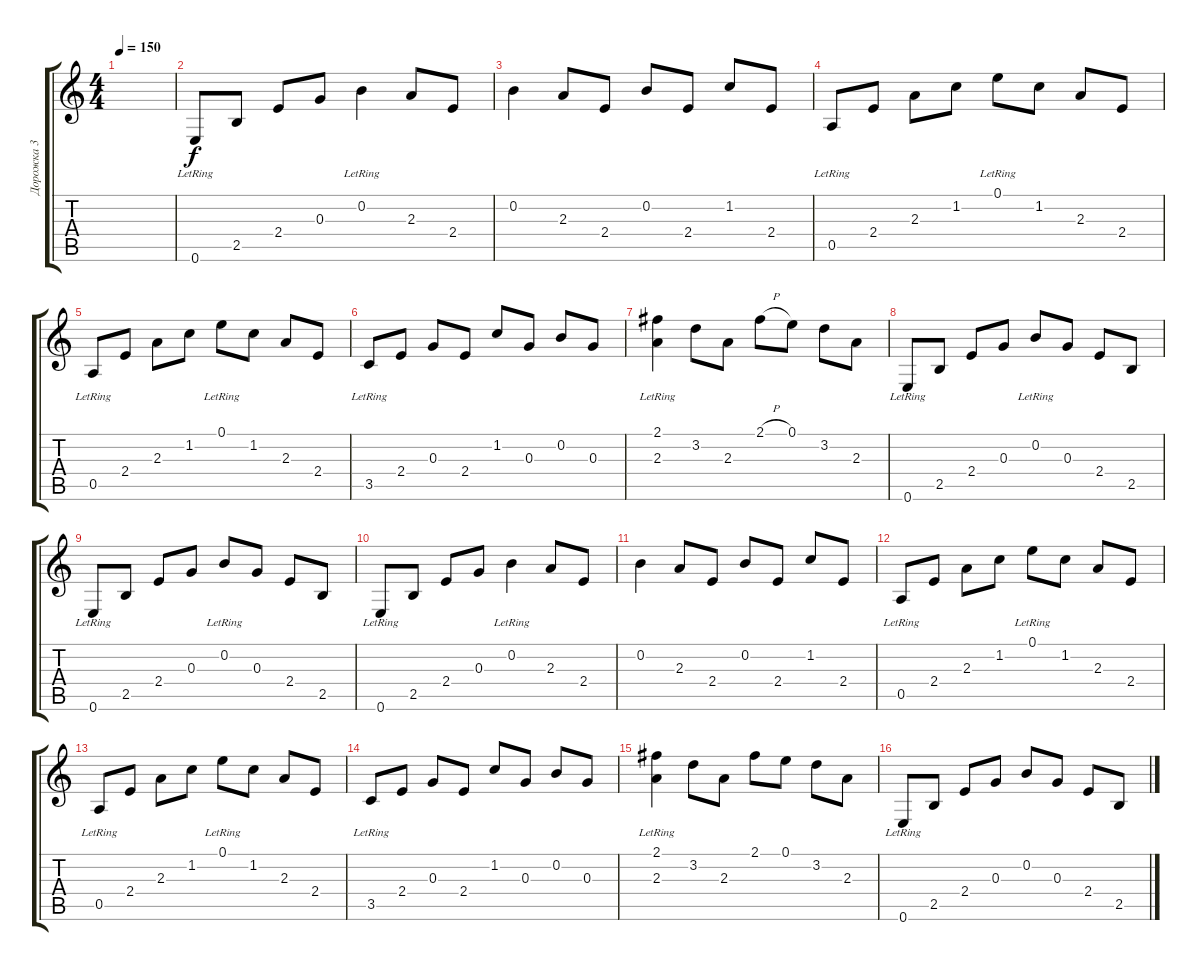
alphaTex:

\track ("Дорожка 3" "Дорожка 3") {instrument acousticguitarnylon}
\staff {score tabs}
\tuning (E4 B3 G3 D3 A2 E2) {hide}
\ts (4 4)
\tempo 150
\clef g2
\ks c
|
0.6{lr}.8 2.5.8 2.4.8 0.3.8 0.2{lr}.4 2.3.8 2.4.8 |
0.2.4 2.3.8 2.4.8 0.2.8 2.4.8 1.2.8 2.4.8 |
0.5{lr}.8 2.4.8 2.3.8 1.2.8 0.1{lr}.8 1.2.8 2.3.8 2.4.8 |
0.5{lr}.8 2.4.8 2.3.8 1.2.8 0.1{lr}.8 1.2.8 2.3.8 2.4.8 |
3.5{lr}.8 2.4.8 0.3.8 2.4.8 1.2.8 0.3.8 0.2.8 0.3.8 |
(2.1{lr} 2.3{lr}).4 3.2.8 2.3.8 2.1{h}.8 0.1.8 3.2.8 2.3.8 |
0.6{lr}.8 2.5.8 2.4.8 0.3.8 0.2{lr}.8 0.3.8 2.4.8 2.5.8 |
0.6{lr}.8 2.5.8 2.4.8 0.3.8 0.2{lr}.8 0.3.8 2.4.8 2.5.8 |
0.6{lr}.8 2.5.8 2.4.8 0.3.8 0.2{lr}.4 2.3.8 2.4.8 |
0.2.4 2.3.8 2.4.8 0.2.8 2.4.8 1.2.8 2.4.8 |
0.5{lr}.8 2.4.8 2.3.8 1.2.8 0.1{lr}.8 1.2.8 2.3.8 2.4.8 |
0.5{lr}.8 2.4.8 2.3.8 1.2.8 0.1{lr}.8 1.2.8 2.3.8 2.4.8 |
3.5{lr}.8 2.4.8 0.3.8 2.4.8 1.2.8 0.3.8 0.2.8 0.3.8 |
(2.1{lr} 2.3{lr}).4 3.2.8 2.3.8 2.1.8 0.1.8 3.2.8 2.3.8 |
0.6{lr}.8 2.5.8 2.4.8 0.3.8 0.2.8 0.3.8 2.4.8 2.5.8
